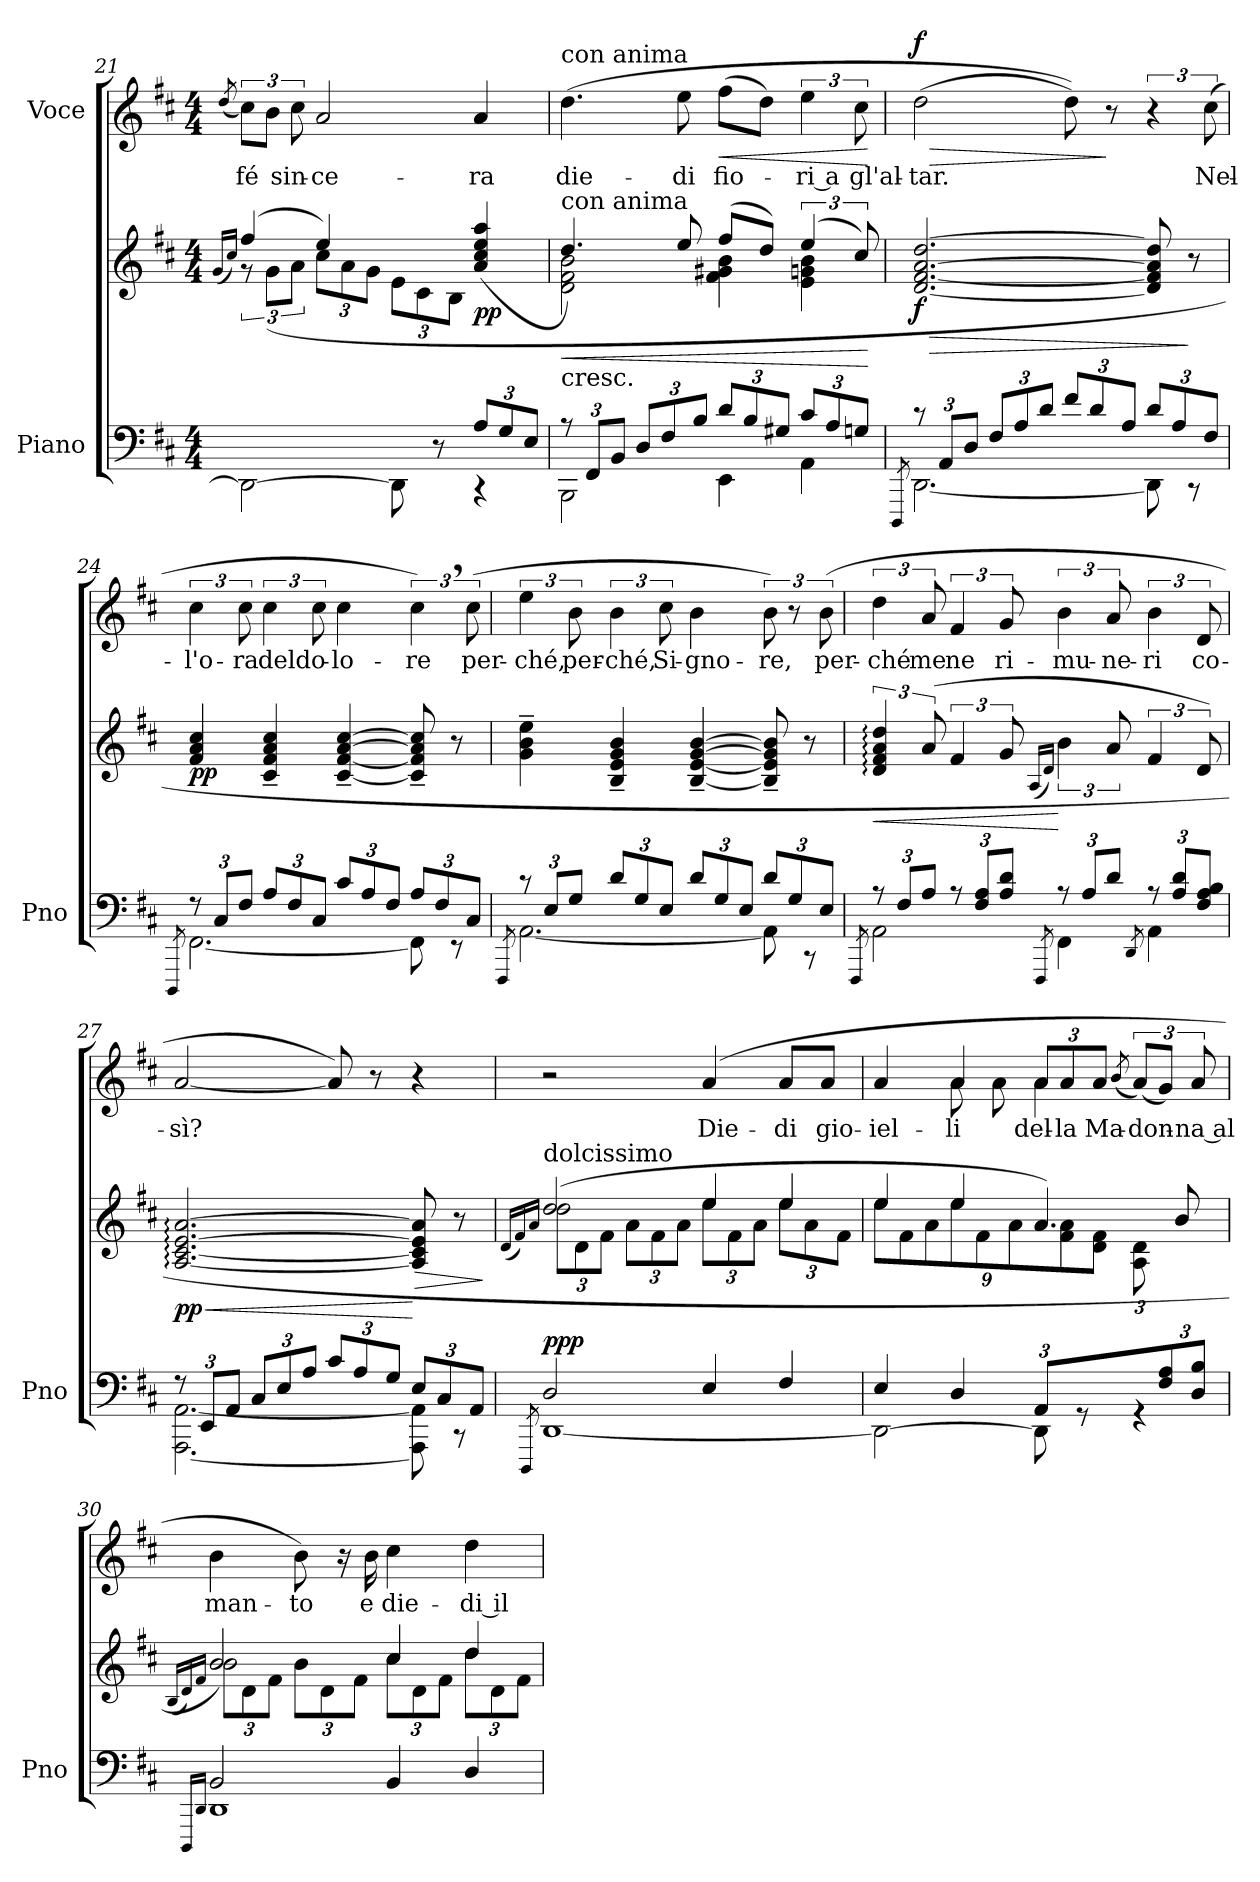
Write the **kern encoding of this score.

**kern	**kern	**dynam	**kern	**text	**dynam
*part2	*part2	*part2	*part1	*part1	*part1
*staff3	*staff2	*staff2/3	*staff1	*staff1	*staff1
*I"Piano	*	*	*I"Voce	*	*
*I'Pno	*	*	*	*	*
*clefF4	*clefG2	*	*clefG2	*	*
*k[f#c#]	*k[f#c#]	*	*k[f#c#]	*	*
*M4/4	*M4/4	*	*M4/4	*	*
=21	=21	=21	=21	=21	=21
.	(16qg/LL	.	.	.	.
.	16qcc#/JJ)	.	(8qdd/	.	.
*^	*^	*	*	*	*
4ryy	2DD\_	(4ff#/	12rg	.	12cc#\L)	fé	.
.	.	.	(12g\L	.	12b\J	.	.
.	.	.	12a\J	.	12cc#\	sin-	.
*	*	*	*Xbrackettup	*	*	*	*
4ryy	.	4ee/)	12cc#\L	.	2a/	ce-	.
.	.	.	12a\	.	.	.	.
.	.	.	12g\J	.	.	.	.
4ryy	8DD\]	4ryy	12e\L	.	.	.	.
.	.	.	12c#\	.	.	.	.
.	8r	.	.	.	.	.	.
.	.	.	12B\J	.	.	.	.
*Xbrackettup	*	*	*	*	*	*	*
!	!	!	!	!LO:DY:b	!	!	!
12A/L	4r	(4a/ 4cc#/ 4ee/ 4aa/	4ryy	pp	4a/	ra	.
12G/	.	.	.	.	.	.	.
12E/J)	.	.	.	.	.	.	.
!!LO:LB:g=z
=22	=22	=22	=22	=22	=22	=22	=22
!	!	!	!	!	!LO:TX:a:t=con anima	!	!
!	!	!LO:TX:b:t=cresc.	!	!	!	!	!
!	!	!LO:TX:a:t=con anima	!	!	!	!	!
!	!	!	!	!LO:HP:b	!	!	!
12r	2BBB\	4.dd/)	2d\ 2f#\ 2b\	<	(4.dd\	die-	.
12FF#/L	.	.	.	.	.	.	.
12BB/J	.	.	.	.	.	.	.
12D/L	.	.	.	.	.	.	.
12F#/	.	.	.	.	.	.	.
.	.	8ee/	.	.	8ee\	di	.
12B/J	.	.	.	.	.	.	.
!	!	!	!	!	!	!	!LO:HP:b
12d:/L	4EE\	(8ff#/L	4f#\ 4g#X\ 4b\	.	(8ff#\L	fio-	<
12B/	.	.	.	.	.	.	.
.	.	8dd/J)	.	.	8dd\J)	.	.
12G#X/J	.	.	.	.	.	.	.
*	*	*brackettup	*	*	*	*	*
12c#:/L	4AA\	(6ee/	4e\ 4gn\ 4b\	.	6ee\	ri a	.
12A/	.	.	.	.	.	.	.
12Gn/J	.	12cc#/)	.	.	12cc#\	gl'al-	.
*v	*v	*	*	*	*	*	*
*	*v	*v	*	*	*	*
.	.	[	.	.	[
=23	=23	=23	=23	=23	=23
*^	*	*	*	*	*
.	8qDDD/	.	.	.	.	.
!	!	!	!LO:HP:b	!	!	!LO:HP:b
!	!	!	!LO:DY:n=1:b	!	!	!LO:DY:n=1:a
12r	[2.DD\	[2.d/ [2.f#/ [2.a/ [2.dd/	> f	(2dd\	tar.	> f
12AA/L	.	.	.	.	.	.
12D/J	.	.	.	.	.	.
12F#/L	.	.	.	.	.	.
12A/	.	.	.	.	.	.
12d/J	.	.	.	.	.	.
12f#/L	.	.	.	8dd\))	.	.
12d/	.	.	.	.	.	.
.	.	.	.	8r	.	]
12A/J	.	.	.	.	.	.
12d/L	8DD\]	8d/] 8f#/] 8a/] 8dd/]	.	6r	.	.
12A/	.	.	.	.	.	.
.	8r	8r	]	.	.	.
12F#/J	.	.	.	(12cc#\	Nel-	.
=24	=24	=24	=24	=24	=24	=24
.	8qDDD/	.	.	.	.	.
!	!	!	!LO:DY:b	!	!	!
12r	[2.FF#\	4f#/ 4a/ 4cc#/	pp	6cc#\	l'o-	.
12C#/L	.	.	.	.	.	.
12F#/J	.	.	.	12cc#\	ra	.
12A/L	.	4c#/~ 4f#/~ 4a/~ 4cc#/~	.	6cc#\	del	.
12F#/	.	.	.	.	.	.
12C#/J	.	.	.	12cc#\	do-	.
12c#/L	.	[4c#/~ [4f#/~ [4a/~ [4cc#/~	.	4cc#\	lo-	.
12A/	.	.	.	.	.	.
12F#/J	.	.	.	.	.	.
12A/L	8FF#\]	8c#/]~ 8f#/]~ 8a/]~ 8cc#/]~	.	6cc#,\)	re	.
12F#/	.	.	.	.	.	.
.	8r	8r	.	.	.	.
12C#/J	.	.	.	(12cc#\	per-	.
!!LO:PB:g=z
=25	=25	=25	=25	=25	=25	=25
.	8qFFF#/	.	.	.	.	.
12r	[2.AA\	4g\~ 4b\~ 4ee\~	.	6ee\	ché,	.
12E/L	.	.	.	.	.	.
12G/J	.	.	.	12b\	per-	.
12d/L	.	4B/~ 4e/~ 4g/~ 4b/~	.	6b\	ché,	.
12G/	.	.	.	.	.	.
12E/J	.	.	.	12cc#\	Si-	.
12d/L	.	[4B/~ [4e/~ [4g/~ [4b/~	.	4b\	gno-	.
12G/	.	.	.	.	.	.
12E/J	.	.	.	.	.	.
12d/L	8AA\]	8B/]~ 8e/]~ 8g/]~ 8b/]~	.	12b\)	re,	.
12G/	.	.	.	12r	.	.
.	8r	8r	.	.	.	.
12E/J	.	.	.	(12b\	per-	.
=26	=26	=26	=26	=26	=26	=26
.	8qFFF#/	.	.	.	.	.
!	!	!	!LO:HP:b	!	!	!
12r	2AA\	6d/: 6f#/: 6a/: 6dd/:	<	6dd\	ché	.
12F#/L	.	.	.	.	.	.
12A/J	.	(12a/	.	12a/	me	.
12r	.	6f#/	.	6f#/	ne	.
12F#/ 12A/L	.	.	.	.	.	.
12A/ 12d/J	.	12g/	.	12g/	ri-	.
.	.	(16qA/LL	.	.	.	.
.	8qFFF#/	16qd/JJ)	.	.	.	.
12r	4FF#\	6b\	[	6b\	mu-	.
12A/L	.	.	.	.	.	.
12d/J	.	12a/	.	12a/	ne-	.
.	8qDD/	.	.	.	.	.
12r	4AA\	6f#/	.	6b\	ri	.
12A/ 12d/L	.	.	.	.	.	.
12F#/ 12A/ 12B/J	.	12d/)	.	12d/	co-	.
=27	=27	=27	=27	=27	=27	=27
!	!	!	!LO:HP:b	!	!	!
!	!	!	!LO:DY:n=1:b	!	!	!
12r	[2.AAA\ [2.AA\	[2.A/: [2.c#/: [2.e/: [2.a/:	< pp	[2a/	sì?	.
12EE/L	.	.	.	.	.	.
12AA/J	.	.	.	.	.	.
12C#/L	.	.	.	.	.	.
12E/	.	.	.	.	.	.
12A/J	.	.	.	.	.	.
12c#/L	.	.	.	8a/])	.	.
12A/	.	.	.	.	.	.
.	.	.	.	8r	.	.
12G/J	.	.	.	.	.	.
!	!	!	!LO:HP:n=1:b	!	!	!
12E/L	8AAA\] 8AA\]	8A/] 8c#/] 8e/] 8a/]	[ >	4r	.	.
12C#/	.	.	.	.	.	.
.	8r	8r	.	.	.	.
12AA/J	.	.	.	.	.	.
*v	*v	*	*	*	*	*
.	.	]	.	.	.
!!LO:LB:g=z
=28	=28	=28	=28	=28	=28
.	(16qd/LL	.	.	.	.
.	16qf#/)	.	.	.	.
*^	*	*	*	*	*
.	8qDDD/	16qa/JJ	.	.	.	.
*	*	*^	*	*	*	*
*	*	*	*Xbrackettup	*	*	*	*
!	!	!LO:TX:a:t=dolcissimo	!	!	!	!	!
!	!	!	!LO:N:head=open	!LO:DY:a=2	!	!	!
(2D/	[1DD	(2dd/	12dd\L	ppp	2r	.	.
.	.	.	12d\	.	.	.	.
.	.	.	12f#\J	.	.	.	.
.	.	.	12a\L	.	.	.	.
.	.	.	12f#\	.	.	.	.
.	.	.	12a\J	.	.	.	.
4E/	.	4ee/	12ee\L	.	(4a/	Die-	.
.	.	.	12f#\	.	.	.	.
.	.	.	12a\J	.	.	.	.
4F#/	.	4ee/	12ee\L	.	8a/L	di	.
.	.	.	12a\	.	.	.	.
.	.	.	.	.	8a/J	gio-	.
.	.	.	12f#\J	.	.	.	.
=29	=29	=29	=29	=29	=29	=29	=29
*	*^	*	*	*	*^	*	*
2ryy	4E/	2DD\_	4ee/	12ee\L	.	4a/	4ryy	iel-	.
.	.	.	.	12f#\	.	.	.	.	.
.	.	.	.	12a\J	.	.	.	.	.
.	4D/	.	4ee/	12ee\L	.	4a/	8a\	li	.
.	.	.	.	12f#\	.	.	.	.	.
.	.	.	.	.	.	.	8a\	.	.
.	.	.	.	12a\J	.	.	.	.	.
*	*	*	*	*	*	*Xbrackettup	*	*	*
12AA/L	2ryy	8DD\]	4.a/)	12ryy	.	12a/L	4a\	del-	.
4ryy	.	.	.	12f#\ 12a\	.	12a/	.	la	.
.	.	8rGG	.	.	.	.	.	.	.
.	.	.	.	12d\ 12f#\J	.	12a/J	.	Ma-	.
.	.	.	.	.	.	(8qb/	.	.	.
*	*	*	*	*	*	*brackettup	*	*	*
.	.	4rGG	.	12A\ 12d\L	.	(12a/L)	4ryy	don-	.
12F#/ 12A/	.	.	.	6ryy	.	12g/J)	.	.	.
.	.	.	8b/	.	.	.	.	.	.
12D/ 12B/J	.	.	.	.	.	12a/	.	na al	.
*v	*v	*v	*	*	*	*v	*v	*	*
=30	=30	=30	=30	=30	=30	=30
.	(16qB/LL	.	.	.	.	.
*^	*	*	*	*	*	*
.	16qDDD/LL	16qd/)	.	.	.	.	.
.	16qDD/JJ	16qf#/JJ	.	.	.	.	.
!	!	!	!LO:N:head=open	!	!	!	!
2BB/	1DD	2b/	12b\L)	.	4b\	man-	.
.	.	.	12d\	.	.	.	.
.	.	.	12f#\J	.	.	.	.
.	.	.	12b\L	.	8b\)	to	.
.	.	.	12d\	.	.	.	.
.	.	.	.	.	16r	.	.
.	.	.	12f#\J	.	.	.	.
.	.	.	.	.	16b\	e	.
4BB/	.	4cc#/	12cc#\L	.	4cc#\	die-	.
.	.	.	12d\	.	.	.	.
.	.	.	12f#\J	.	.	.	.
4D/	.	4dd/	12dd\L	.	4dd\	di il	.
.	.	.	12d\	.	.	.	.
.	.	.	12f#\J	.	.	.	.
*v	*v	*	*	*	*	*	*
*	*v	*v	*	*	*	*
=	=	=	=	=	=
*-	*-	*-	*-	*-	*-
